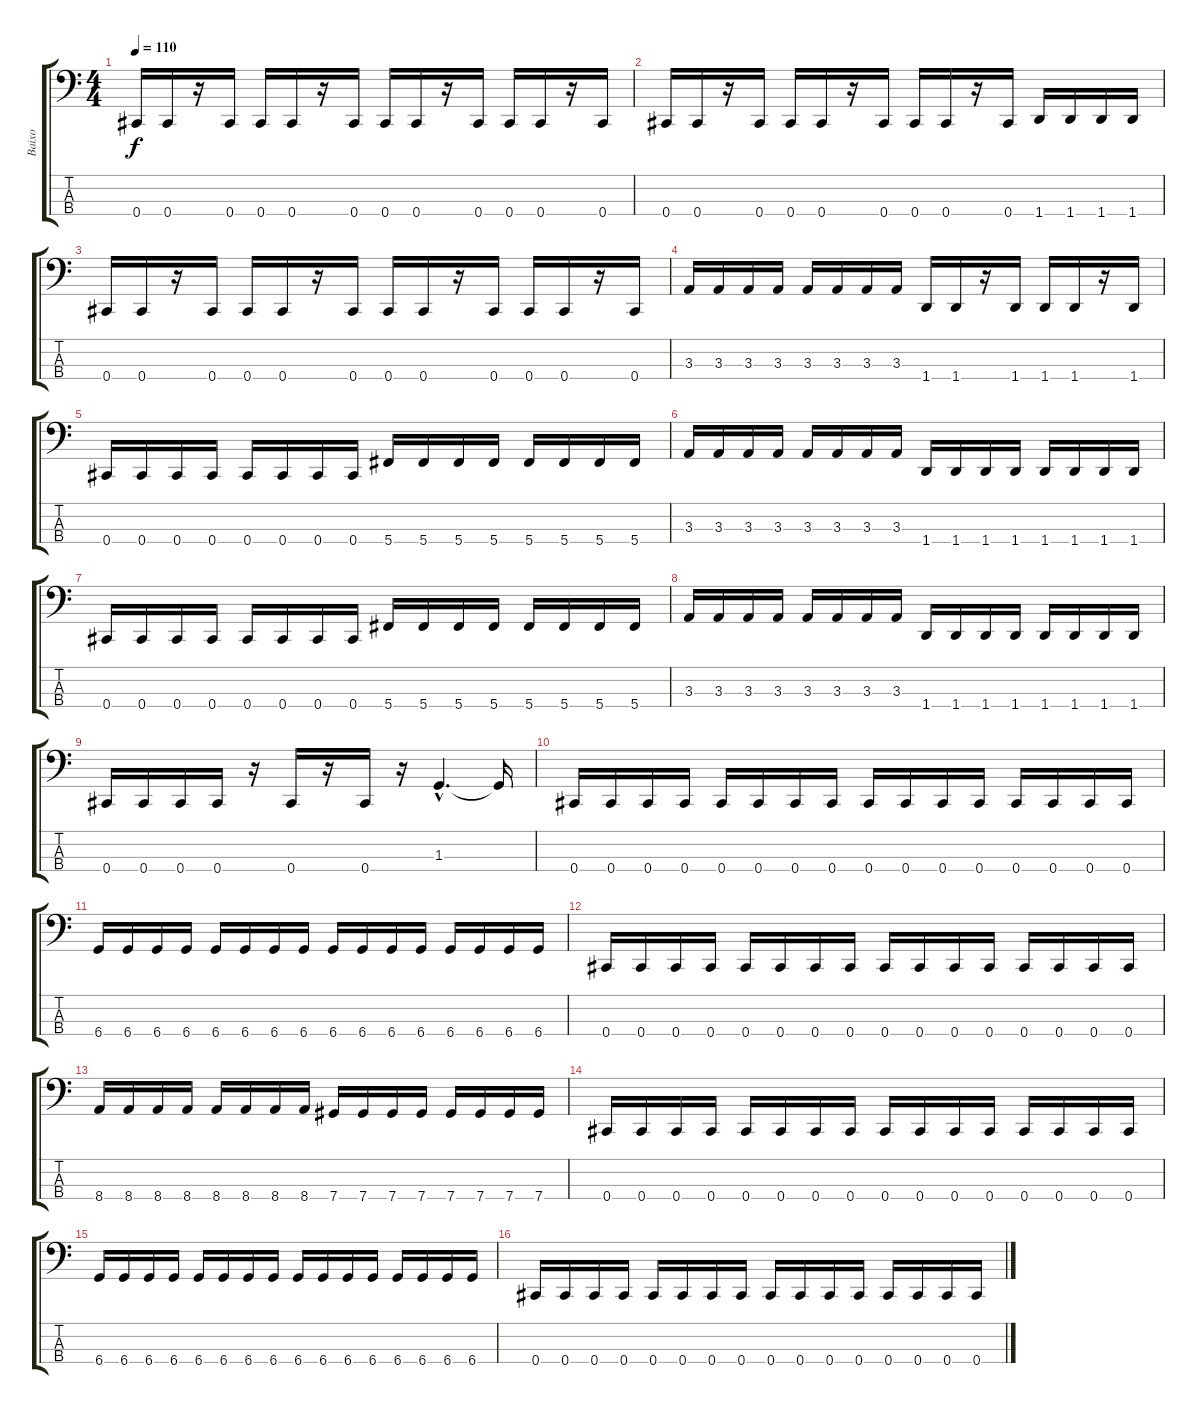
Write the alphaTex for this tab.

\track ("Baixo" "Baixo") {instrument electricbasspick}
\staff {score tabs}
\tuning (E2 B1 Gb1 Db1) {hide}
\ts (4 4)
\tempo 110
\clef f4
\ks c
0.4.16{dy f instrument electricbasspick} 0.4.16 r.16 0.4.16 0.4.16 0.4.16 r.16 0.4.16 0.4.16 0.4.16 r.16 0.4.16 0.4.16 0.4.16 r.16 0.4.16 |
0.4.16 0.4.16 r.16 0.4.16 0.4.16 0.4.16 r.16 0.4.16 0.4.16 0.4.16 r.16 0.4.16 1.4.16 1.4.16 1.4.16 1.4.16 |
0.4.16 0.4.16 r.16 0.4.16 0.4.16 0.4.16 r.16 0.4.16 0.4.16 0.4.16 r.16 0.4.16 0.4.16 0.4.16 r.16 0.4.16 |
3.3.16 3.3.16 3.3.16 3.3.16 3.3.16 3.3.16 3.3.16 3.3.16 1.4.16 1.4.16 r.16 1.4.16 1.4.16 1.4.16 r.16 1.4.16 |
0.4.16 0.4.16 0.4.16 0.4.16 0.4.16 0.4.16 0.4.16 0.4.16 5.4.16 5.4.16 5.4.16 5.4.16 5.4.16 5.4.16 5.4.16 5.4.16 |
3.3.16 3.3.16 3.3.16 3.3.16 3.3.16 3.3.16 3.3.16 3.3.16 1.4.16 1.4.16 1.4.16 1.4.16 1.4.16 1.4.16 1.4.16 1.4.16 |
0.4.16 0.4.16 0.4.16 0.4.16 0.4.16 0.4.16 0.4.16 0.4.16 5.4.16 5.4.16 5.4.16 5.4.16 5.4.16 5.4.16 5.4.16 5.4.16 |
3.3.16 3.3.16 3.3.16 3.3.16 3.3.16 3.3.16 3.3.16 3.3.16 1.4.16 1.4.16 1.4.16 1.4.16 1.4.16 1.4.16 1.4.16 1.4.16 |
0.4.16 0.4.16 0.4.16 0.4.16 r.16 0.4.16 r.16 0.4.16 r.16 1.3{hac}.4{d} 1.3{t}.16 |
0.4.16 0.4.16 0.4.16 0.4.16 0.4.16 0.4.16 0.4.16 0.4.16 0.4.16 0.4.16 0.4.16 0.4.16 0.4.16 0.4.16 0.4.16 0.4.16 |
6.4.16 6.4.16 6.4.16 6.4.16 6.4.16 6.4.16 6.4.16 6.4.16 6.4.16 6.4.16 6.4.16 6.4.16 6.4.16 6.4.16 6.4.16 6.4.16 |
0.4.16 0.4.16 0.4.16 0.4.16 0.4.16 0.4.16 0.4.16 0.4.16 0.4.16 0.4.16 0.4.16 0.4.16 0.4.16 0.4.16 0.4.16 0.4.16 |
8.4.16 8.4.16 8.4.16 8.4.16 8.4.16 8.4.16 8.4.16 8.4.16 7.4.16 7.4.16 7.4.16 7.4.16 7.4.16 7.4.16 7.4.16 7.4.16 |
0.4.16 0.4.16 0.4.16 0.4.16 0.4.16 0.4.16 0.4.16 0.4.16 0.4.16 0.4.16 0.4.16 0.4.16 0.4.16 0.4.16 0.4.16 0.4.16 |
6.4.16 6.4.16 6.4.16 6.4.16 6.4.16 6.4.16 6.4.16 6.4.16 6.4.16 6.4.16 6.4.16 6.4.16 6.4.16 6.4.16 6.4.16 6.4.16 |
0.4.16 0.4.16 0.4.16 0.4.16 0.4.16 0.4.16 0.4.16 0.4.16 0.4.16 0.4.16 0.4.16 0.4.16 0.4.16 0.4.16 0.4.16 0.4.16
